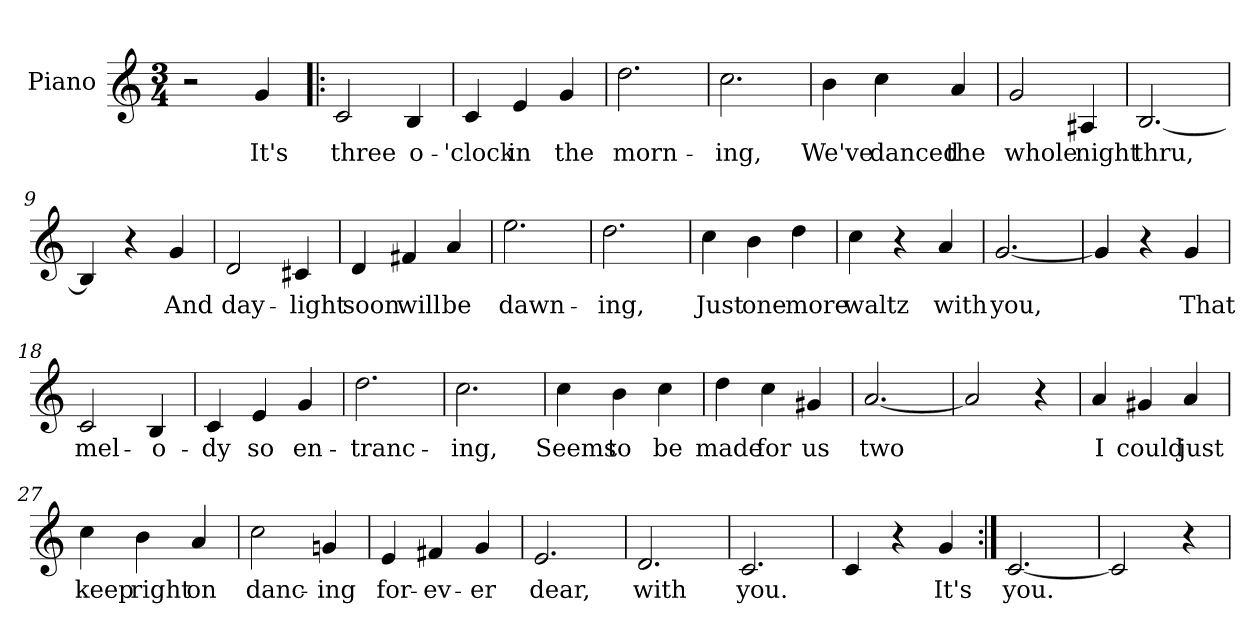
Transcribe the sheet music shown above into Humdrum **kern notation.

**kern	**text
*part1	*part1
*staff1	*staff1
*I"Piano	*
*I'Pno.	*
*clefG2	*
*M3/4	*
=1	=1
2r	.
4g/	It's
=2!|:	=2!|:
2c/	three
4B/	o-
=3	=3
4c/	-'clock
4e/	in
4g/	the
=4	=4
2.dd\	morn-
=5	=5
2.cc\	-ing,
=6	=6
4b\	We've
4cc\	danced
4a/	the
=7	=7
2g/	whole
4A#X/	night
!!LO:LB:g=z
=8	=8
[2.B/	thru,
=9	=9
4B/]	.
4r	.
4g/	And
=10	=10
2d/	day-
4c#X/	-light
=11	=11
4d/	soon
4f#X/	will
4a/	be
=12	=12
2.ee\	dawn-
=13	=13
2.dd\	-ing,
=14	=14
4cc\	Just
4b\	one
4dd\	more
!!LO:LB:g=z
=15	=15
4cc\	waltz
4r	.
4a/	with
=16	=16
[2.g/	you,
=17	=17
4g/]	.
4r	.
4g/	That
=18	=18
2c/	mel-
4B/	-o-
=19	=19
4c/	-dy
4e/	so
4g/	en-
=20	=20
2.dd\	-tranc-
=21	=21
2.cc\	-ing,
!!LO:LB:g=z
=22	=22
4cc\	Seems
4b\	to
4cc\	be
=23	=23
4dd\	made
4cc\	for
4g#X/	us
=24	=24
[2.a/	two
=25	=25
2a/]	.
4r	.
=26	=26
4a/	I
4g#X/	could
4a/	just
=27	=27
4cc\	keep
4b\	right
4a/	on
!!LO:LB:g=z
=28	=28
2cc\	danc-
4gn/	-ing
=29	=29
4e/	for-
4f#X/	-ev-
4g/	-er
=30	=30
2.e/	dear,
=31	=31
2.d/	with
=32	=32
2.c/	you.
=33	=33
4c/	.
4r	.
4g/	It's
=34:|!	=34:|!
[2.c/	you.
=35	=35
2c/]	.
4r	.
=	=
*-	*-
